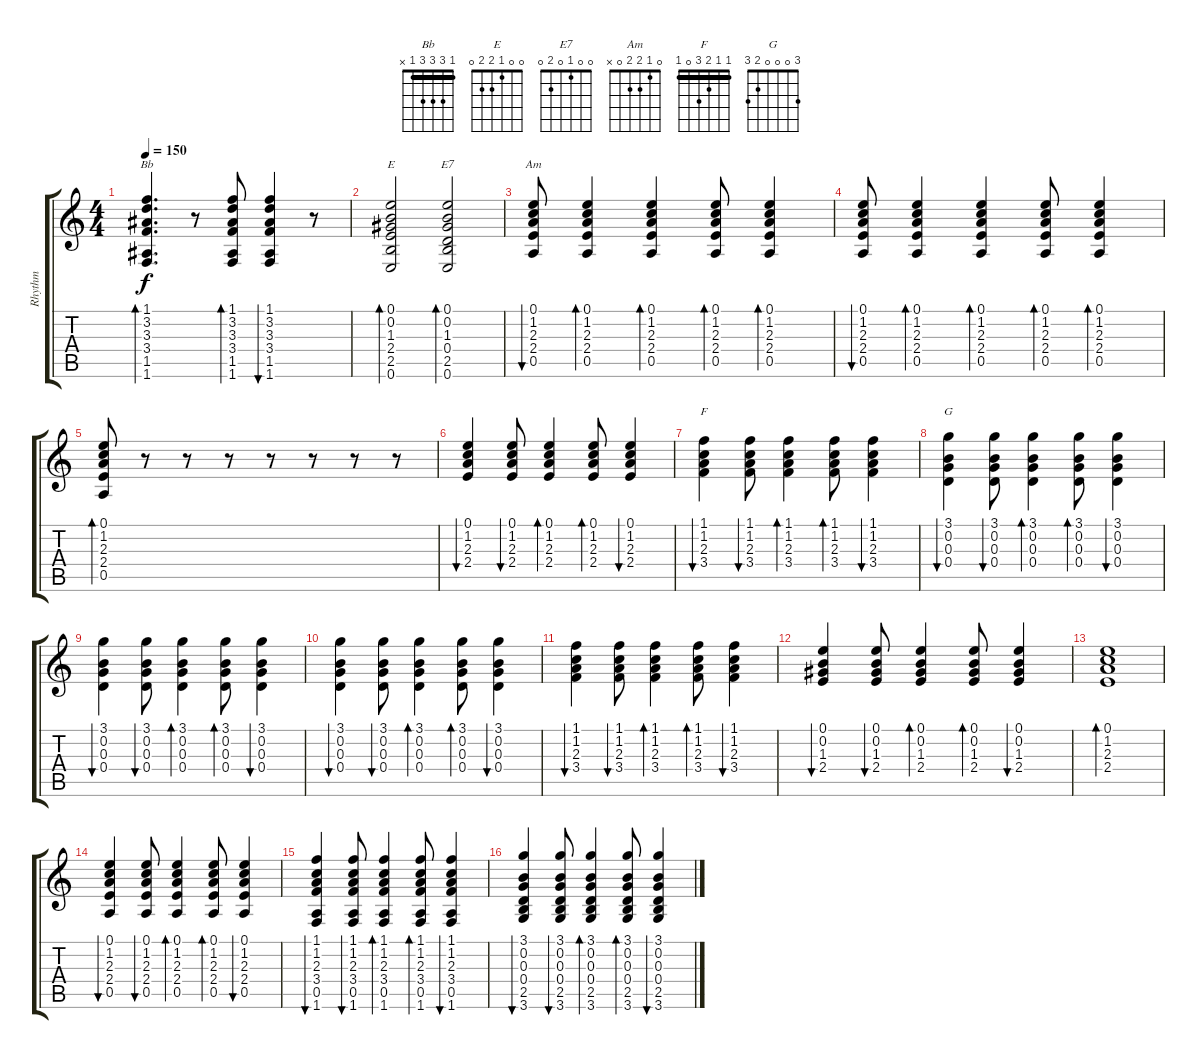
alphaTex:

\track ("Rhythm" "Rhythm") {instrument acousticguitarnylon}
\staff {score tabs}
\tuning (E4 B3 G3 D3 A2 E2) {hide}
\chord ("Bb" 1 3 3 3 1 x) {barre 1}
\chord ("E" 0 0 1 2 2 0)
\chord ("E7" 0 0 1 0 2 0)
\chord ("Am" 0 1 2 2 0 x)
\chord ("F" 1 1 2 3 0 1) {barre 1}
\chord ("G" 3 0 0 0 2 3)
\ts (4 4)
\tempo 150
\clef g2
\ks aminor
(1.1 3.2 3.3 3.4 1.5 1.6).4{d bd 240 ch "Bb" dy f} r.8 (1.1 3.2 3.3 3.4 1.5 1.6).8{bd 240} (1.1 3.2 3.3 3.4 1.5 1.6).4{bu 60} r.8 |
(0.1 0.2 1.3 2.4 2.5 0.6).2{bd 60 ch "E"} (0.1 0.2 1.3 0.4 2.5 0.6).2{bd 60 ch "E7"} |
(0.1 1.2 2.3 2.4 0.5).8{bu 60 ch "Am"} (0.1 1.2 2.3 2.4 0.5).4{bd 60} (0.1 1.2 2.3 2.4 0.5).4{bd 60} (0.1 1.2 2.3 2.4 0.5).8{bd 60} (0.1 1.2 2.3 2.4 0.5).4{bd 60} |
(0.1 1.2 2.3 2.4 0.5).8{bu 60} (0.1 1.2 2.3 2.4 0.5).4{bd 60} (0.1 1.2 2.3 2.4 0.5).4{bd 60} (0.1 1.2 2.3 2.4 0.5).8{bd 60} (0.1 1.2 2.3 2.4 0.5).4{bd 60} |
(0.1 1.2 2.3 2.4 0.5).8{bd 60} r.8 r.8 r.8 r.8 r.8 r.8 r.8 |
(0.1 1.2 2.3 2.4).4{bu 60} (0.1 1.2 2.3 2.4).8{bu 60} (0.1 1.2 2.3 2.4).4{bd 60} (0.1 1.2 2.3 2.4).8{bd 60} (0.1 1.2 2.3 2.4).4{bu 60} |
(1.1 1.2 2.3 3.4).4{bu 60 ch "F"} (1.1 1.2 2.3 3.4).8{bu 60} (1.1 1.2 2.3 3.4).4{bd 60} (1.1 1.2 2.3 3.4).8{bd 60} (1.1 1.2 2.3 3.4).4{bu 60} |
(3.1 0.2 0.3 0.4).4{bu 60 ch "G"} (3.1 0.2 0.3 0.4).8{bu 60} (3.1 0.2 0.3 0.4).4{bd 60} (3.1 0.2 0.3 0.4).8{bd 60} (3.1 0.2 0.3 0.4).4{bu 60} |
(3.1 0.2 0.3 0.4).4{bu 60} (3.1 0.2 0.3 0.4).8{bu 60} (3.1 0.2 0.3 0.4).4{bd 60} (3.1 0.2 0.3 0.4).8{bd 60} (3.1 0.2 0.3 0.4).4{bu 60} |
(3.1 0.2 0.3 0.4).4{bu 60} (3.1 0.2 0.3 0.4).8{bu 60} (3.1 0.2 0.3 0.4).4{bd 60} (3.1 0.2 0.3 0.4).8{bd 60} (3.1 0.2 0.3 0.4).4{bu 60} |
(1.1 1.2 2.3 3.4).4{bu 60} (1.1 1.2 2.3 3.4).8{bu 60} (1.1 1.2 2.3 3.4).4{bd 60} (1.1 1.2 2.3 3.4).8{bd 60} (1.1 1.2 2.3 3.4).4{bu 60} |
(0.1 0.2 1.3 2.4).4{bu 60} (0.1 0.2 1.3 2.4).8{bu 60} (0.1 0.2 1.3 2.4).4{bd 60} (0.1 0.2 1.3 2.4).8{bd 60} (0.1 0.2 1.3 2.4).4{bu 60} |
(0.1 1.2 2.3 2.4).1{bd 60} |
(0.1 1.2 2.3 2.4 0.5).4{bu 60} (0.1 1.2 2.3 2.4 0.5).8{bu 60} (0.1 1.2 2.3 2.4 0.5).4{bd 60} (0.1 1.2 2.3 2.4 0.5).8{bd 60} (0.1 1.2 2.3 2.4 0.5).4{bu 60} |
(1.1 1.2 2.3 3.4 0.5 1.6).4{bu 60} (1.1 1.2 2.3 3.4 0.5 1.6).8{bu 60} (1.1 1.2 2.3 3.4 0.5 1.6).4{bd 60} (1.1 1.2 2.3 3.4 0.5 1.6).8{bd 60} (1.1 1.2 2.3 3.4 0.5 1.6).4{bu 60} |
(3.1 0.2 0.3 0.4 2.5 3.6).4{bu 60} (3.1 0.2 0.3 0.4 2.5 3.6).8{bu 60} (3.1 0.2 0.3 0.4 2.5 3.6).4{bd 60} (3.1 0.2 0.3 0.4 2.5 3.6).8{bd 60} (3.1 0.2 0.3 0.4 2.5 3.6).4{bu 60}
